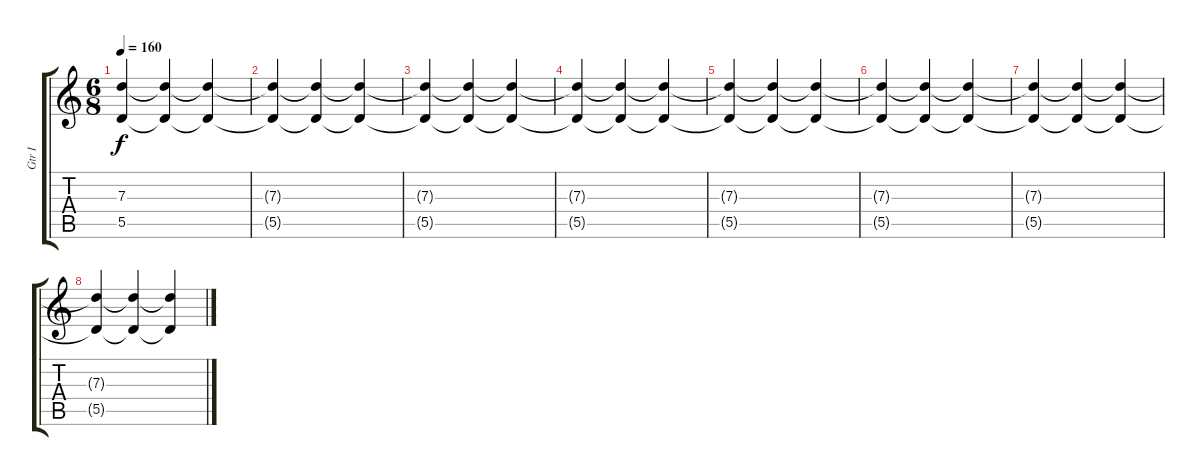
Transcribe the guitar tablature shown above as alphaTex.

\track ("Gtr I" "Gtr I") {instrument distortionguitar}
\staff {score tabs}
\tuning (E4 B3 G3 D3 A2 D2) {hide}
\ts (6 8)
\tempo 160
\clef g2
\ks c
(7.3{t} 5.5{t}).4{dy f} (7.3{t} 5.5{t}).4 (7.3{t} 5.5{t}).4 |
(7.3{t} 5.5{t}).4 (7.3{t} 5.5{t}).4 (7.3{t} 5.5{t}).4 |
(7.3{t} 5.5{t}).4 (7.3{t} 5.5{t}).4 (7.3{t} 5.5{t}).4 |
(7.3{t} 5.5{t}).4 (7.3{t} 5.5{t}).4 (7.3{t} 5.5{t}).4 |
(7.3{t} 5.5{t}).4 (7.3{t} 5.5{t}).4 (7.3{t} 5.5{t}).4 |
(7.3{t} 5.5{t}).4 (7.3{t} 5.5{t}).4 (7.3{t} 5.5{t}).4 |
(7.3{t} 5.5{t}).4 (7.3{t} 5.5{t}).4 (7.3{t} 5.5{t}).4 |
(7.3{t} 5.5{t}).4 (7.3{t} 5.5{t}).4 (7.3{t} 5.5{t}).4
